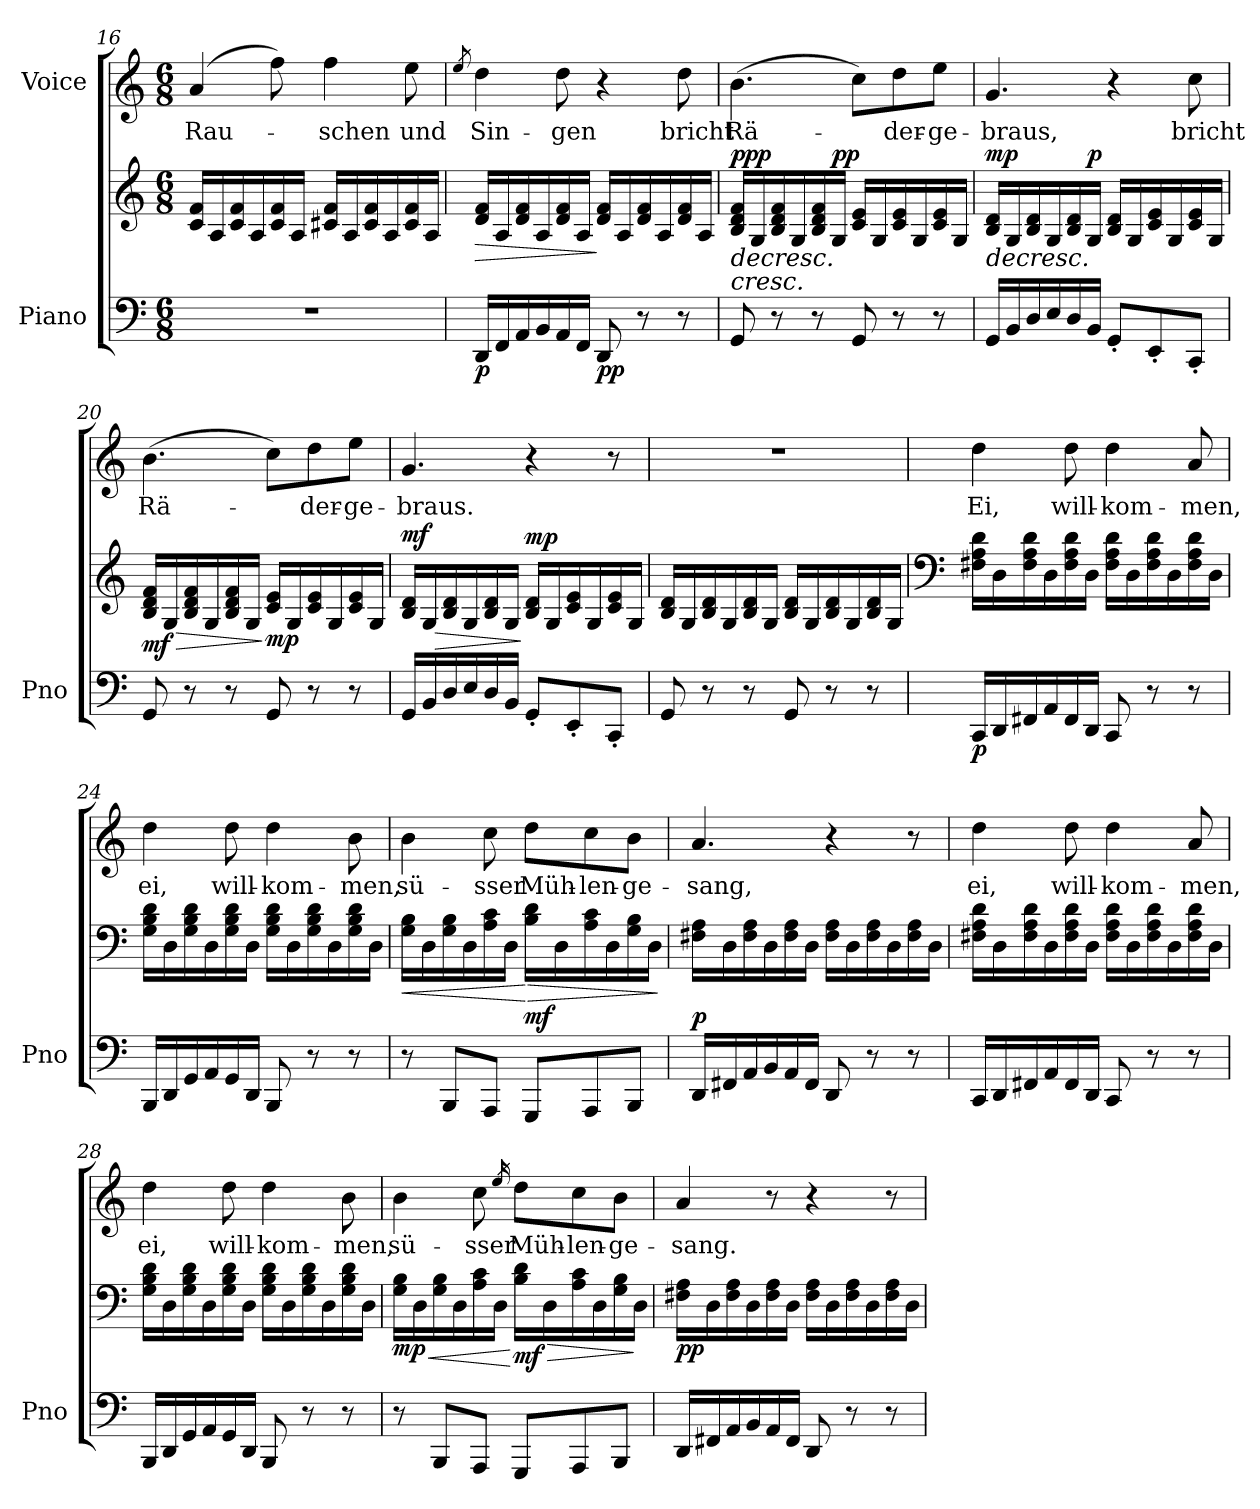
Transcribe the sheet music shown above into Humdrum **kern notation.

**kern	**kern	**dynam	**kern	**text
*part2	*part2	*part2	*part1	*part1
*staff3	*staff2	*staff2/3	*staff1	*staff1
*I"Piano	*	*	*I"Voice	*
*I'Pno	*	*	*	*
*clefF4	*clefG2	*	*clefG2	*
*k[]	*k[]	*	*k[]	*
*M6/8	*M6/8	*	*M6/8	*
=16	=16	=16	=16	=16
!	!	!	!	!LO:LY:b
2.r	16c/ 16f/LL	.	(>4a/	Rau-
.	16A/	.	.	.
.	16c/ 16f/	.	.	.
.	16A/	.	.	.
.	16c/ 16f/	.	8ff\)	.
.	16A/JJ	.	.	.
!	!	!	!	!LO:LY:b
.	16c#X/ 16f/LL	.	4ff\	-schen
.	16A/	.	.	.
.	16c#/ 16f/	.	.	.
.	16A/	.	.	.
!	!	!	!	!LO:LY:b
.	16c#/ 16f/	.	8ee\	und
.	16A/JJ	.	.	.
!!LO:LB:g=z
=17	=17	=17	=17	=17
.	.	.	8qee/	.
!	!	!LO:HP:b	!	!LO:LY:b
!	!	!LO:DY:n=1:b=2	!	!
16DD/LL	16d/ 16f/LL	> p	4dd\	Sin-
16FF/	16A/	.	.	.
16AA/	16d/ 16f/	.	.	.
16BB/	16A/	.	.	.
!	!	!	!	!LO:LY:b
16AA/	16d/ 16f/	.	8dd\	-gen
16FF/JJ	16A/JJ	.	.	.
!	!	!LO:DY:n=2:b=2	!	!
8DD/	16d/ 16f/LL	] pp	4r	.
.	16A/	.	.	.
8r	16d/ 16f/	.	.	.
.	16A/	.	.	.
!	!	!	!	!LO:LY:b
8r	16d/ 16f/	.	8dd\	bricht
.	16A/JJ	.	.	.
=18	=18	=18	=18	=18
!LO:TX:a:i:t=cresc.	!	!	!	!
!	!	!LO:HP:b	!	!LO:LY:b
!	!	!LO:DY:n=1:b=2	!	!
!	!	!LO:DY:n=2:a	!	!
8GG/	16B/ 16d/ 16f/LL	> pp p	(>4.b\	Rä-
.	16G/	.	.	.
8r	16B/ 16d/ 16f/	.	.	.
.	16G/	.	.	.
8r	16B/ 16d/ 16f/	.	.	.
!	!	!LO:DY:n=3:a	!	!
.	16G/JJ	pp	.	.
8GG/	16c/ 16e/LL	]	8cc\L)	.
.	16G/	.	.	.
!	!	!	!	!LO:LY:b
8r	16c/ 16e/	.	8dd\	-der-
.	16G/	.	.	.
!	!	!	!	!LO:LY:b
8r	16c/ 16e/	.	8ee\J	-ge-
.	16G/JJ	.	.	.
=19	=19	=19	=19	=19
!	!	!LO:HP:b	!	!LO:LY:b
!	!	!LO:DY:n=1:a	!	!
16GG/LL	16B/ 16d/LL	> mp	4.g/	-braus,
16BB/	16G/	.	.	.
16D/	16B/ 16d/	.	.	.
16E/	16G/	.	.	.
16D/	16B/ 16d/	.	.	.
!	!	!LO:DY:n=2:a	!	!
16BB/JJ	16G/JJ	p	.	.
8GG'/L	16B/ 16d/LL	]	4r	.
.	16G/	.	.	.
8EE'/	16c/ 16e/	.	.	.
.	16G/	.	.	.
!	!	!	!	!LO:LY:b
8CC'/J	16c/ 16e/	.	8cc\	bricht
.	16G/JJ	.	.	.
=20	=20	=20	=20	=20
!	!	!LO:HP:b	!	!LO:LY:b
!	!	!LO:DY:n=1:b	!	!
8GG/	16B/ 16d/ 16f/LL	> mf	(>4.b\	Rä-
.	16G/	.	.	.
8r	16B/ 16d/ 16f/	.	.	.
.	16G/	.	.	.
8r	16B/ 16d/ 16f/	.	.	.
.	16G/JJ	.	.	.
!	!	!LO:DY:n=2:b	!	!
8GG/	16c/ 16e/LL	] mp	8cc\L)	.
.	16G/	.	.	.
!	!	!	!	!LO:LY:b
8r	16c/ 16e/	.	8dd\	-der-
.	16G/	.	.	.
!	!	!	!	!LO:LY:b
8r	16c/ 16e/	.	8ee\J	-ge-
.	16G/JJ	.	.	.
!!LO:PB:g=z
=21	=21	=21	=21	=21
!	!	!LO:HP:b	!	!LO:LY:b
!	!	!LO:DY:n=1:a	!	!
16GG/LL	16B/ 16d/LL	> mf	4.g/	-braus.
16BB/	16G/	.	.	.
16D/	16B/ 16d/	.	.	.
16E/	16G/	.	.	.
16D/	16B/ 16d/	.	.	.
16BB/JJ	16G/JJ	.	.	.
!	!	!LO:DY:n=2:a	!	!
8GG'/L	16B/ 16d/LL	] mp	4r	.
.	16G/	.	.	.
8EE'/	16c/ 16e/	.	.	.
.	16G/	.	.	.
8CC'/J	16c/ 16e/	.	8r	.
.	16G/JJ	.	.	.
=22	=22	=22	=22	=22
8GG/	16B/ 16d/LL	.	2.r	.
.	16G/	.	.	.
8r	16B/ 16d/	.	.	.
.	16G/	.	.	.
8r	16B/ 16d/	.	.	.
.	16G/JJ	.	.	.
8GG/	16B/ 16d/LL	.	.	.
.	16G/	.	.	.
8r	16B/ 16d/	.	.	.
.	16G/	.	.	.
8r	16B/ 16d/	.	.	.
.	16G/JJ	.	.	.
=23	=23	=23	=23	=23
*	*clefF4	*	*	*
!	!	!LO:DY:b=2	!	!LO:LY:b
16CC/LL	16F#X\ 16A\ 16d\LL	p	4dd\	Ei,
16DD/	16D\	.	.	.
16FF#X/	16F#\ 16A\ 16d\	.	.	.
16AA/	16D\	.	.	.
!	!	!	!	!LO:LY:b
16FF#/	16F#\ 16A\ 16d\	.	8dd\	will-
16DD/JJ	16D\JJ	.	.	.
!	!	!	!	!LO:LY:b
8CC/	16F#\ 16A\ 16d\LL	.	4dd\	-kom-
.	16D\	.	.	.
8r	16F#\ 16A\ 16d\	.	.	.
.	16D\	.	.	.
!	!	!	!	!LO:LY:b
8r	16F#\ 16A\ 16d\	.	8a/	-men,
.	16D\JJ	.	.	.
=24	=24	=24	=24	=24
!	!	!	!	!LO:LY:b
16BBB/LL	16G\ 16B\ 16d\LL	.	4dd\	ei,
16DD/	16D\	.	.	.
16GG/	16G\ 16B\ 16d\	.	.	.
16AA/	16D\	.	.	.
!	!	!	!	!LO:LY:b
16GG/	16G\ 16B\ 16d\	.	8dd\	will-
16DD/JJ	16D\JJ	.	.	.
!	!	!	!	!LO:LY:b
8BBB/	16G\ 16B\ 16d\LL	.	4dd\	-kom-
.	16D\	.	.	.
8r	16G\ 16B\ 16d\	.	.	.
.	16D\	.	.	.
!	!	!	!	!LO:LY:b
8r	16G\ 16B\ 16d\	.	8b\	-men,
.	16D\JJ	.	.	.
!!LO:LB:g=z
=25	=25	=25	=25	=25
!	!	!LO:HP:b	!	!LO:LY:b
8r	16G\ 16B\LL	<	4b\	sü-
.	16D\	.	.	.
8BBB/L	16G\ 16B\	.	.	.
.	16D\	.	.	.
!	!	!	!	!LO:LY:b
8AAA/J	16A\ 16c\	.	8cc\	-sser
.	16D\JJ	.	.	.
!	!	!LO:HP:n=1:b	!	!LO:LY:b
!	!	!LO:DY:n=1:a=2	!	!
8GGG/L	16B\ 16d\LL	[ > mf	8dd\L	Müh-
.	16D\	.	.	.
!	!	!	!	!LO:LY:b
8AAA/	16A\ 16c\	.	8cc\	-len-
.	16D\	.	.	.
!	!	!	!	!LO:LY:b
8BBB/J	16G\ 16B\	.	8b\J	-ge-
.	16D\JJ	.	.	.
.	.	]	.	.
=26	=26	=26	=26	=26
!	!	!LO:DY:a=2	!	!LO:LY:b
16DD/LL	16F#X\ 16A\LL	p	4.a/	-sang,
16FF#X/	16D\	.	.	.
16AA/	16F#\ 16A\	.	.	.
16BB/	16D\	.	.	.
16AA/	16F#\ 16A\	.	.	.
16FF#/JJ	16D\JJ	.	.	.
8DD/	16F#\ 16A\LL	.	4r	.
.	16D\	.	.	.
8r	16F#\ 16A\	.	.	.
.	16D\	.	.	.
8r	16F#\ 16A\	.	8r	.
.	16D\JJ	.	.	.
=27	=27	=27	=27	=27
!	!	!	!	!LO:LY:b
16CC/LL	16F#X\ 16A\ 16d\LL	.	4dd\	ei,
16DD/	16D\	.	.	.
16FF#X/	16F#\ 16A\ 16d\	.	.	.
16AA/	16D\	.	.	.
!	!	!	!	!LO:LY:b
16FF#/	16F#\ 16A\ 16d\	.	8dd\	will-
16DD/JJ	16D\JJ	.	.	.
!	!	!	!	!LO:LY:b
8CC/	16F#\ 16A\ 16d\LL	.	4dd\	-kom-
.	16D\	.	.	.
8r	16F#\ 16A\ 16d\	.	.	.
.	16D\	.	.	.
!	!	!	!	!LO:LY:b
8r	16F#\ 16A\ 16d\	.	8a/	-men,
.	16D\JJ	.	.	.
=28	=28	=28	=28	=28
!	!	!	!	!LO:LY:b
16BBB/LL	16G\ 16B\ 16d\LL	.	4dd\	ei,
16DD/	16D\	.	.	.
16GG/	16G\ 16B\ 16d\	.	.	.
16AA/	16D\	.	.	.
!	!	!	!	!LO:LY:b
16GG/	16G\ 16B\ 16d\	.	8dd\	will-
16DD/JJ	16D\JJ	.	.	.
!	!	!	!	!LO:LY:b
8BBB/	16G\ 16B\ 16d\LL	.	4dd\	-kom-
.	16D\	.	.	.
8r	16G\ 16B\ 16d\	.	.	.
.	16D\	.	.	.
!	!	!	!	!LO:LY:b
8r	16G\ 16B\ 16d\	.	8b\	-men,
.	16D\JJ	.	.	.
!!LO:LB:g=z
=29	=29	=29	=29	=29
!	!	!LO:HP:b	!	!LO:LY:b
!	!	!LO:DY:n=1:b	!	!
8r	16G\ 16B\LL	< mp	4b\	sü-
.	16D\	.	.	.
8BBB/L	16G\ 16B\	.	.	.
.	16D\	.	.	.
!	!	!	!	!LO:LY:b
8AAA/J	16A\ 16c\	.	8cc\	-sser
.	16D\JJ	.	.	.
.	.	.	16qee/	.
!	!	!LO:HP:n=1:b	!	!LO:LY:b
!	!	!LO:DY:n=2:b	!	!
8GGG/L	16B\ 16d\LL	[ > mf	8dd\L	Müh-
.	16D\	.	.	.
!	!	!	!	!LO:LY:b
8AAA/	16A\ 16c\	.	8cc\	-len-
.	16D\	.	.	.
!	!	!	!	!LO:LY:b
8BBB/J	16G\ 16B\	.	8b\J	-ge-
.	16D\JJ	]	.	.
=30	=30	=30	=30	=30
!	!	!LO:DY:b	!	!LO:LY:b
16DD/LL	16F#X\ 16A\LL	pp	4a/	-sang.
16FF#X/	16D\	.	.	.
16AA/	16F#\ 16A\	.	.	.
16BB/	16D\	.	.	.
16AA/	16F#\ 16A\	.	8r	.
16FF#/JJ	16D\JJ	.	.	.
8DD/	16F#\ 16A\LL	.	4r	.
.	16D\	.	.	.
8r	16F#\ 16A\	.	.	.
.	16D\	.	.	.
8r	16F#\ 16A\	.	8r	.
.	16D\JJ	.	.	.
=	=	=	=	=
*-	*-	*-	*-	*-
